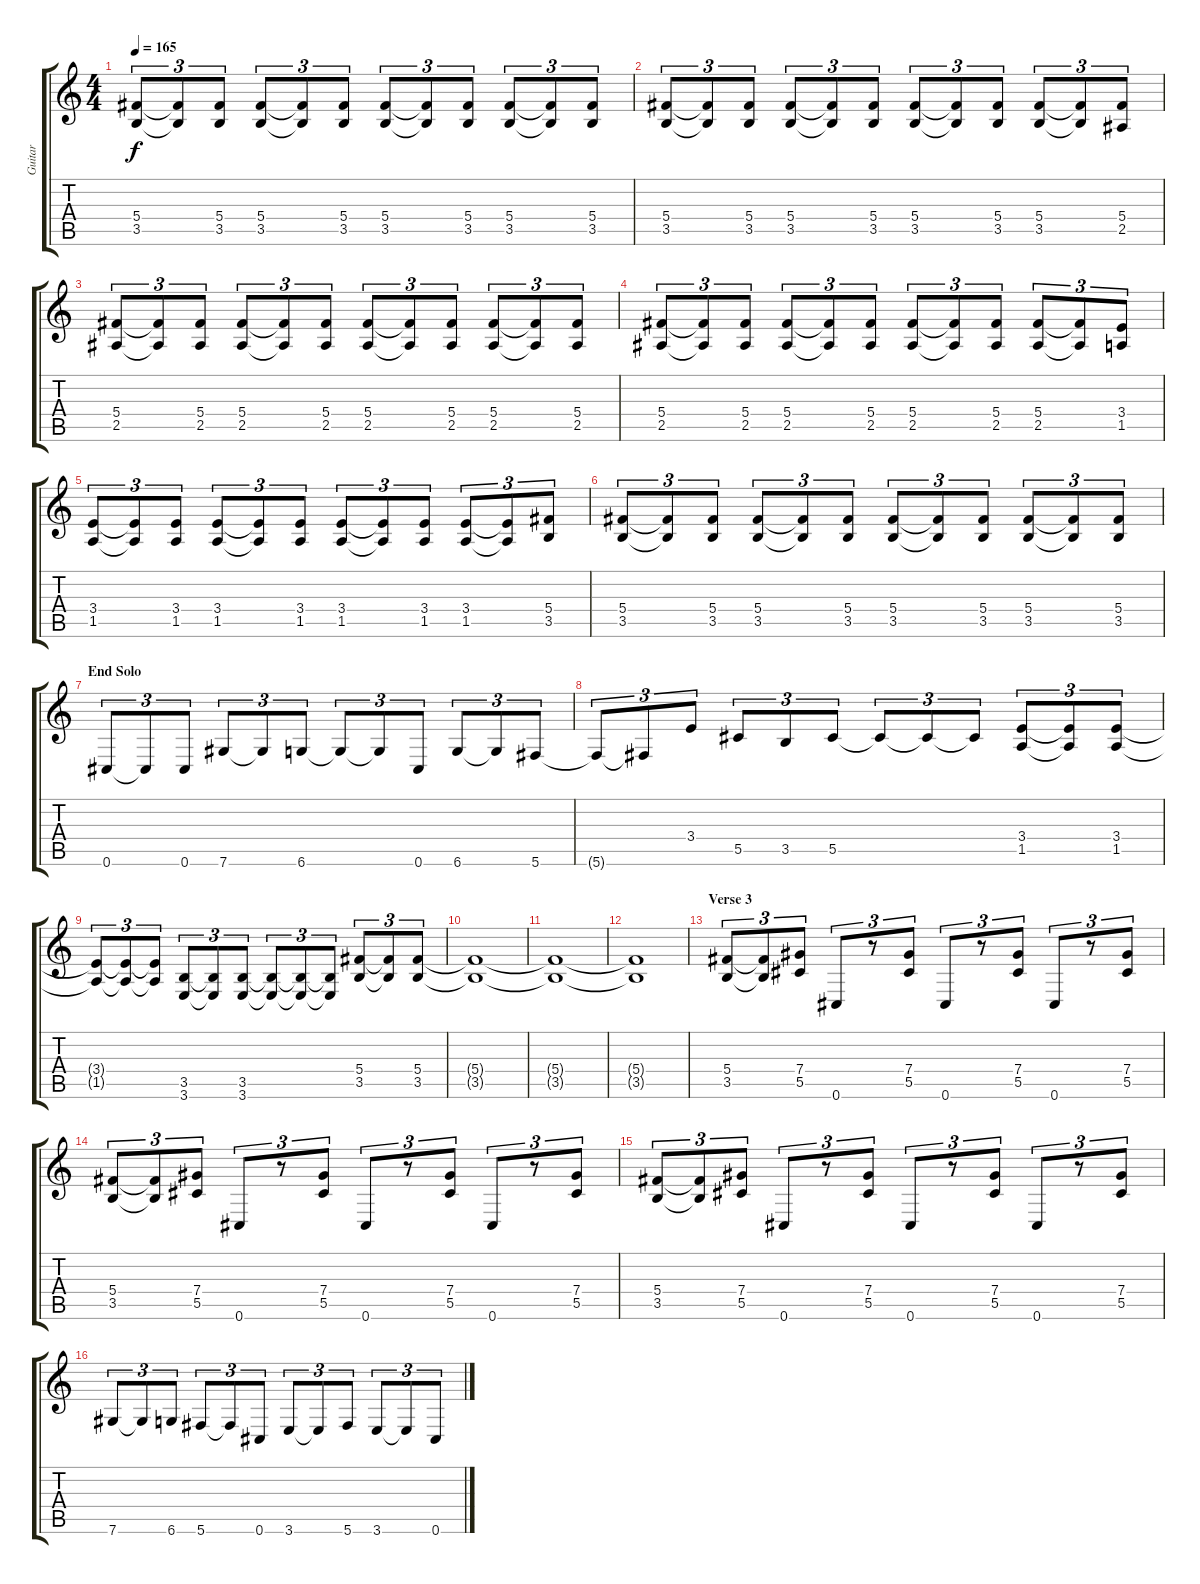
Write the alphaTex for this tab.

\track ("Guitar" "Guitar") {instrument distortionguitar}
\staff {score tabs}
\tuning (Eb4 Bb3 Gb3 Db3 Ab2 Db2) {hide}
\ts (4 4)
\tempo 165
\clef g2
\ks c
(5.4 3.5).8{tu (3 2) dy f} (5.4{t} 3.5{t}).8{tu (3 2)} (5.4 3.5).8{tu (3 2)} (5.4 3.5).8{tu (3 2)} (5.4{t} 3.5{t}).8{tu (3 2)} (5.4 3.5).8{tu (3 2)} (5.4 3.5).8{tu (3 2)} (5.4{t} 3.5{t}).8{tu (3 2)} (5.4 3.5).8{tu (3 2)} (5.4 3.5).8{tu (3 2)} (5.4{t} 3.5{t}).8{tu (3 2)} (5.4 3.5).8{tu (3 2)} |
(5.4 3.5).8{tu (3 2)} (5.4{t} 3.5{t}).8{tu (3 2)} (5.4 3.5).8{tu (3 2)} (5.4 3.5).8{tu (3 2)} (5.4{t} 3.5{t}).8{tu (3 2)} (5.4 3.5).8{tu (3 2)} (5.4 3.5).8{tu (3 2)} (5.4{t} 3.5{t}).8{tu (3 2)} (5.4 3.5).8{tu (3 2)} (5.4 3.5).8{tu (3 2)} (5.4{t} 3.5{t}).8{tu (3 2)} (5.4 2.5).8{tu (3 2)} |
(5.4 2.5).8{tu (3 2)} (5.4{t} 2.5{t}).8{tu (3 2)} (5.4 2.5).8{tu (3 2)} (5.4 2.5).8{tu (3 2)} (5.4{t} 2.5{t}).8{tu (3 2)} (5.4 2.5).8{tu (3 2)} (5.4 2.5).8{tu (3 2)} (5.4{t} 2.5{t}).8{tu (3 2)} (5.4 2.5).8{tu (3 2)} (5.4 2.5).8{tu (3 2)} (5.4{t} 2.5{t}).8{tu (3 2)} (5.4 2.5).8{tu (3 2)} |
(5.4 2.5).8{tu (3 2)} (5.4{t} 2.5{t}).8{tu (3 2)} (5.4 2.5).8{tu (3 2)} (5.4 2.5).8{tu (3 2)} (5.4{t} 2.5{t}).8{tu (3 2)} (5.4 2.5).8{tu (3 2)} (5.4 2.5).8{tu (3 2)} (5.4{t} 2.5{t}).8{tu (3 2)} (5.4 2.5).8{tu (3 2)} (5.4 2.5).8{tu (3 2)} (5.4{t} 2.5{t}).8{tu (3 2)} (3.4 1.5).8{tu (3 2)} |
(3.4 1.5).8{tu (3 2)} (3.4{t} 1.5{t}).8{tu (3 2)} (3.4 1.5).8{tu (3 2)} (3.4 1.5).8{tu (3 2)} (3.4{t} 1.5{t}).8{tu (3 2)} (3.4 1.5).8{tu (3 2)} (3.4 1.5).8{tu (3 2)} (3.4{t} 1.5{t}).8{tu (3 2)} (3.4 1.5).8{tu (3 2)} (3.4 1.5).8{tu (3 2)} (3.4{t} 1.5{t}).8{tu (3 2)} (5.4 3.5).8{tu (3 2)} |
(5.4 3.5).8{tu (3 2)} (5.4{t} 3.5{t}).8{tu (3 2)} (5.4 3.5).8{tu (3 2)} (5.4 3.5).8{tu (3 2)} (5.4{t} 3.5{t}).8{tu (3 2)} (5.4 3.5).8{tu (3 2)} (5.4 3.5).8{tu (3 2)} (5.4{t} 3.5{t}).8{tu (3 2)} (5.4 3.5).8{tu (3 2)} (5.4 3.5).8{tu (3 2)} (5.4{t} 3.5{t}).8{tu (3 2)} (5.4 3.5).8{tu (3 2)} |
\section ("" "End Solo")
0.6.8{tu (3 2)} 0.6{t}.8{tu (3 2)} 0.6.8{tu (3 2)} 7.6.8{tu (3 2)} 7.6{t}.8{tu (3 2)} 6.6.8{tu (3 2)} 6.6{t}.8{tu (3 2)} 6.6{t}.8{tu (3 2)} 0.6.8{tu (3 2)} 6.6.8{tu (3 2)} 6.6{t}.8{tu (3 2)} 5.6.8{tu (3 2)} |
5.6{t}.8{tu (3 2)} 5.6{t}.8{tu (3 2)} 3.4.8{tu (3 2)} 5.5.8{tu (3 2)} 3.5.8{tu (3 2)} 5.5.8{tu (3 2)} 5.5{t}.8{tu (3 2)} 5.5{t}.8{tu (3 2)} 5.5{t}.8{tu (3 2)} (3.4 1.5).8{tu (3 2)} (3.4{t} 1.5{t}).8{tu (3 2)} (3.4 1.5).8{tu (3 2)} |
(3.4{t} 1.5{t}).8{tu (3 2)} (3.4{t} 1.5{t}).8{tu (3 2)} (3.4{t} 1.5{t}).8{tu (3 2)} (3.5 3.6).8{tu (3 2)} (3.5{t} 3.6{t}).8{tu (3 2)} (3.5 3.6).8{tu (3 2)} (3.5{t} 3.6{t}).8{tu (3 2)} (3.5{t} 3.6{t}).8{tu (3 2)} (3.5{t} 3.6{t}).8{tu (3 2)} (5.4 3.5).8{tu (3 2)} (5.4{t} 3.5{t}).8{tu (3 2)} (5.4 3.5).8{tu (3 2)} |
(5.4{t} 3.5{t}).1 |
(5.4{t} 3.5{t}).1 |
(5.4{t} 3.5{t}).1 |
\section ("" "Verse 3")
(5.4 3.5).8{tu (3 2)} (5.4{t} 3.5{t}).8{tu (3 2)} (7.4 5.5).8{tu (3 2)} 0.6.8{tu (3 2)} r.8{tu (3 2)} (7.4 5.5).8{tu (3 2)} 0.6.8{tu (3 2)} r.8{tu (3 2)} (7.4 5.5).8{tu (3 2)} 0.6.8{tu (3 2)} r.8{tu (3 2)} (7.4 5.5).8{tu (3 2)} |
(5.4 3.5).8{tu (3 2)} (5.4{t} 3.5{t}).8{tu (3 2)} (7.4 5.5).8{tu (3 2)} 0.6.8{tu (3 2)} r.8{tu (3 2)} (7.4 5.5).8{tu (3 2)} 0.6.8{tu (3 2)} r.8{tu (3 2)} (7.4 5.5).8{tu (3 2)} 0.6.8{tu (3 2)} r.8{tu (3 2)} (7.4 5.5).8{tu (3 2)} |
(5.4 3.5).8{tu (3 2)} (5.4{t} 3.5{t}).8{tu (3 2)} (7.4 5.5).8{tu (3 2)} 0.6.8{tu (3 2)} r.8{tu (3 2)} (7.4 5.5).8{tu (3 2)} 0.6.8{tu (3 2)} r.8{tu (3 2)} (7.4 5.5).8{tu (3 2)} 0.6.8{tu (3 2)} r.8{tu (3 2)} (7.4 5.5).8{tu (3 2)} |
7.6.8{tu (3 2)} 7.6{t}.8{tu (3 2)} 6.6.8{tu (3 2)} 5.6.8{tu (3 2)} 5.6{t}.8{tu (3 2)} 0.6.8{tu (3 2)} 3.6.8{tu (3 2)} 3.6{t}.8{tu (3 2)} 5.6.8{tu (3 2)} 3.6.8{tu (3 2)} 3.6{t}.8{tu (3 2)} 0.6.8{tu (3 2)}
